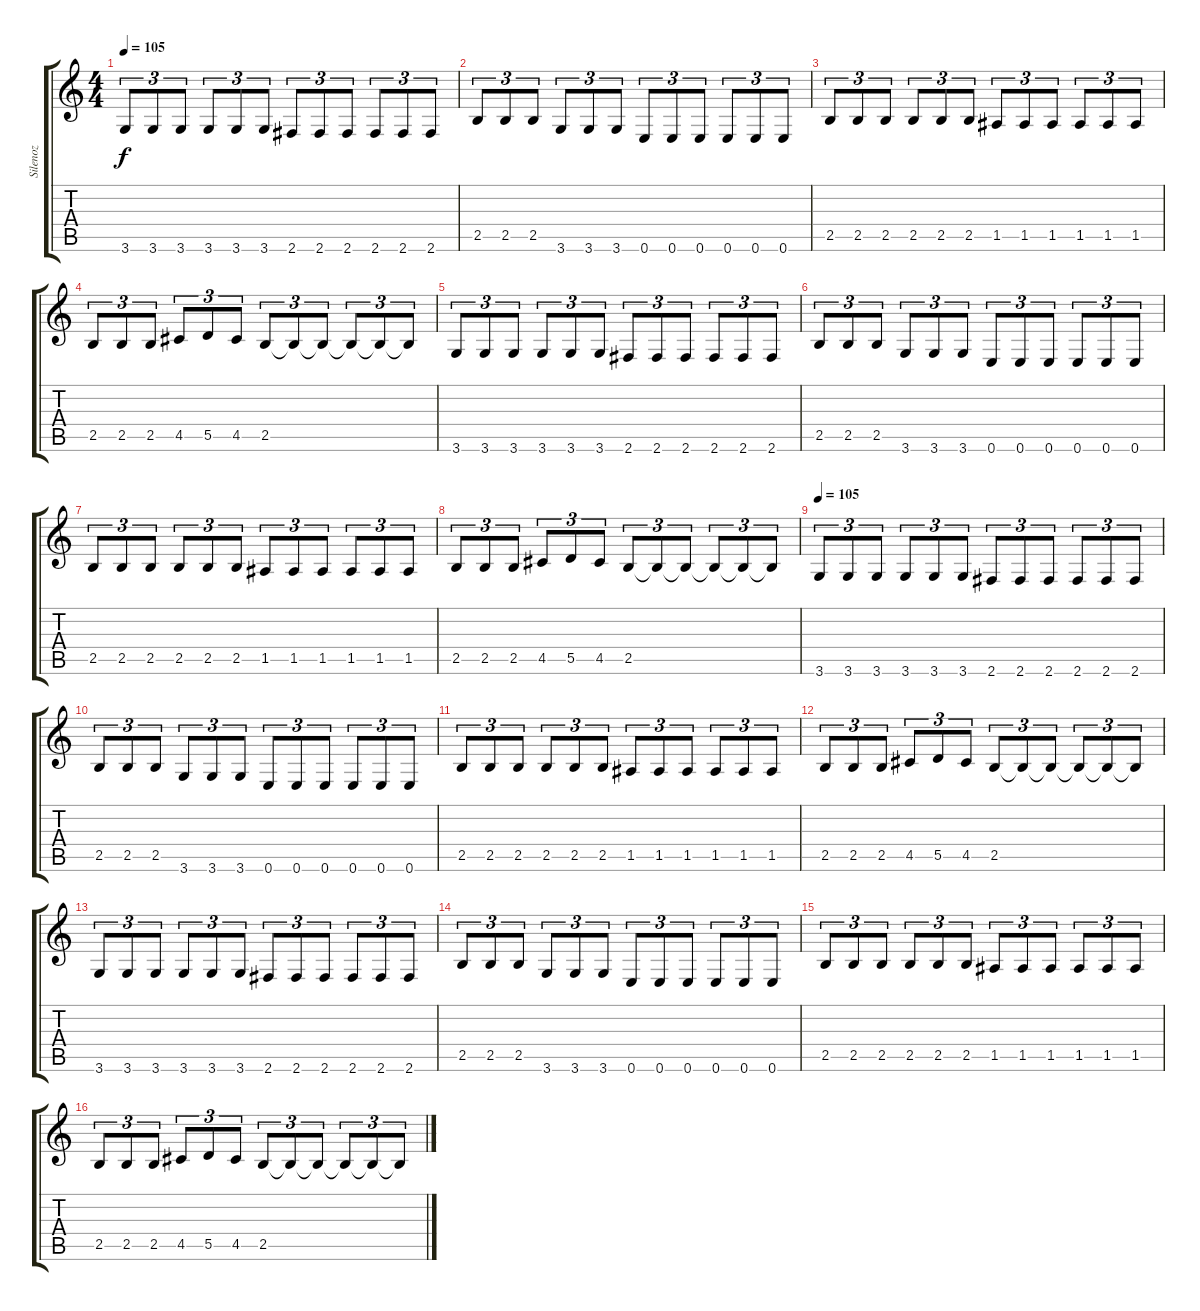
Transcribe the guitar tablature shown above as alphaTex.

\track ("Silenoz" "Silenoz") {instrument overdrivenguitar}
\staff {score tabs}
\tuning (E4 B3 G3 D3 A2 E2) {hide}
\ts (4 4)
\tempo 105
\clef g2
\ks c
3.6.8{tu (3 2) dy f volume 10} 3.6.8{tu (3 2)} 3.6.8{tu (3 2)} 3.6.8{tu (3 2)} 3.6.8{tu (3 2)} 3.6.8{tu (3 2)} 2.6.8{tu (3 2)} 2.6.8{tu (3 2)} 2.6.8{tu (3 2)} 2.6.8{tu (3 2)} 2.6.8{tu (3 2)} 2.6.8{tu (3 2)} |
2.5.8{tu (3 2)} 2.5.8{tu (3 2)} 2.5.8{tu (3 2)} 3.6.8{tu (3 2)} 3.6.8{tu (3 2)} 3.6.8{tu (3 2)} 0.6.8{tu (3 2)} 0.6.8{tu (3 2)} 0.6.8{tu (3 2)} 0.6.8{tu (3 2)} 0.6.8{tu (3 2)} 0.6.8{tu (3 2)} |
2.5.8{tu (3 2)} 2.5.8{tu (3 2)} 2.5.8{tu (3 2)} 2.5.8{tu (3 2)} 2.5.8{tu (3 2)} 2.5.8{tu (3 2)} 1.5.8{tu (3 2)} 1.5.8{tu (3 2)} 1.5.8{tu (3 2)} 1.5.8{tu (3 2)} 1.5.8{tu (3 2)} 1.5.8{tu (3 2)} |
2.5.8{tu (3 2)} 2.5.8{tu (3 2)} 2.5.8{tu (3 2)} 4.5.8{tu (3 2)} 5.5.8{tu (3 2)} 4.5.8{tu (3 2)} 2.5.8{tu (3 2)} 2.5{t}.8{tu (3 2)} 2.5{t}.8{tu (3 2)} 2.5{t}.8{tu (3 2)} 2.5{t}.8{tu (3 2)} 2.5{t}.8{tu (3 2)} |
3.6.8{tu (3 2) volume 10} 3.6.8{tu (3 2)} 3.6.8{tu (3 2)} 3.6.8{tu (3 2)} 3.6.8{tu (3 2)} 3.6.8{tu (3 2)} 2.6.8{tu (3 2)} 2.6.8{tu (3 2)} 2.6.8{tu (3 2)} 2.6.8{tu (3 2)} 2.6.8{tu (3 2)} 2.6.8{tu (3 2)} |
2.5.8{tu (3 2)} 2.5.8{tu (3 2)} 2.5.8{tu (3 2)} 3.6.8{tu (3 2)} 3.6.8{tu (3 2)} 3.6.8{tu (3 2)} 0.6.8{tu (3 2)} 0.6.8{tu (3 2)} 0.6.8{tu (3 2)} 0.6.8{tu (3 2)} 0.6.8{tu (3 2)} 0.6.8{tu (3 2)} |
2.5.8{tu (3 2)} 2.5.8{tu (3 2)} 2.5.8{tu (3 2)} 2.5.8{tu (3 2)} 2.5.8{tu (3 2)} 2.5.8{tu (3 2)} 1.5.8{tu (3 2)} 1.5.8{tu (3 2)} 1.5.8{tu (3 2)} 1.5.8{tu (3 2)} 1.5.8{tu (3 2)} 1.5.8{tu (3 2)} |
2.5.8{tu (3 2)} 2.5.8{tu (3 2)} 2.5.8{tu (3 2)} 4.5.8{tu (3 2)} 5.5.8{tu (3 2)} 4.5.8{tu (3 2)} 2.5.8{tu (3 2)} 2.5{t}.8{tu (3 2)} 2.5{t}.8{tu (3 2)} 2.5{t}.8{tu (3 2)} 2.5{t}.8{tu (3 2)} 2.5{t}.8{tu (3 2)} |
\tempo 105
3.6.8{tu (3 2) volume 10} 3.6.8{tu (3 2)} 3.6.8{tu (3 2)} 3.6.8{tu (3 2)} 3.6.8{tu (3 2)} 3.6.8{tu (3 2)} 2.6.8{tu (3 2)} 2.6.8{tu (3 2)} 2.6.8{tu (3 2)} 2.6.8{tu (3 2)} 2.6.8{tu (3 2)} 2.6.8{tu (3 2)} |
2.5.8{tu (3 2)} 2.5.8{tu (3 2)} 2.5.8{tu (3 2)} 3.6.8{tu (3 2)} 3.6.8{tu (3 2)} 3.6.8{tu (3 2)} 0.6.8{tu (3 2)} 0.6.8{tu (3 2)} 0.6.8{tu (3 2)} 0.6.8{tu (3 2)} 0.6.8{tu (3 2)} 0.6.8{tu (3 2)} |
2.5.8{tu (3 2)} 2.5.8{tu (3 2)} 2.5.8{tu (3 2)} 2.5.8{tu (3 2)} 2.5.8{tu (3 2)} 2.5.8{tu (3 2)} 1.5.8{tu (3 2)} 1.5.8{tu (3 2)} 1.5.8{tu (3 2)} 1.5.8{tu (3 2)} 1.5.8{tu (3 2)} 1.5.8{tu (3 2)} |
2.5.8{tu (3 2)} 2.5.8{tu (3 2)} 2.5.8{tu (3 2)} 4.5.8{tu (3 2)} 5.5.8{tu (3 2)} 4.5.8{tu (3 2)} 2.5.8{tu (3 2)} 2.5{t}.8{tu (3 2)} 2.5{t}.8{tu (3 2)} 2.5{t}.8{tu (3 2)} 2.5{t}.8{tu (3 2)} 2.5{t}.8{tu (3 2)} |
3.6.8{tu (3 2) volume 10} 3.6.8{tu (3 2)} 3.6.8{tu (3 2)} 3.6.8{tu (3 2)} 3.6.8{tu (3 2)} 3.6.8{tu (3 2)} 2.6.8{tu (3 2)} 2.6.8{tu (3 2)} 2.6.8{tu (3 2)} 2.6.8{tu (3 2)} 2.6.8{tu (3 2)} 2.6.8{tu (3 2)} |
2.5.8{tu (3 2)} 2.5.8{tu (3 2)} 2.5.8{tu (3 2)} 3.6.8{tu (3 2)} 3.6.8{tu (3 2)} 3.6.8{tu (3 2)} 0.6.8{tu (3 2)} 0.6.8{tu (3 2)} 0.6.8{tu (3 2)} 0.6.8{tu (3 2)} 0.6.8{tu (3 2)} 0.6.8{tu (3 2)} |
2.5.8{tu (3 2)} 2.5.8{tu (3 2)} 2.5.8{tu (3 2)} 2.5.8{tu (3 2)} 2.5.8{tu (3 2)} 2.5.8{tu (3 2)} 1.5.8{tu (3 2)} 1.5.8{tu (3 2)} 1.5.8{tu (3 2)} 1.5.8{tu (3 2)} 1.5.8{tu (3 2)} 1.5.8{tu (3 2)} |
2.5.8{tu (3 2)} 2.5.8{tu (3 2)} 2.5.8{tu (3 2)} 4.5.8{tu (3 2)} 5.5.8{tu (3 2)} 4.5.8{tu (3 2)} 2.5.8{tu (3 2)} 2.5{t}.8{tu (3 2)} 2.5{t}.8{tu (3 2)} 2.5{t}.8{tu (3 2)} 2.5{t}.8{tu (3 2)} 2.5{t}.8{tu (3 2)}
